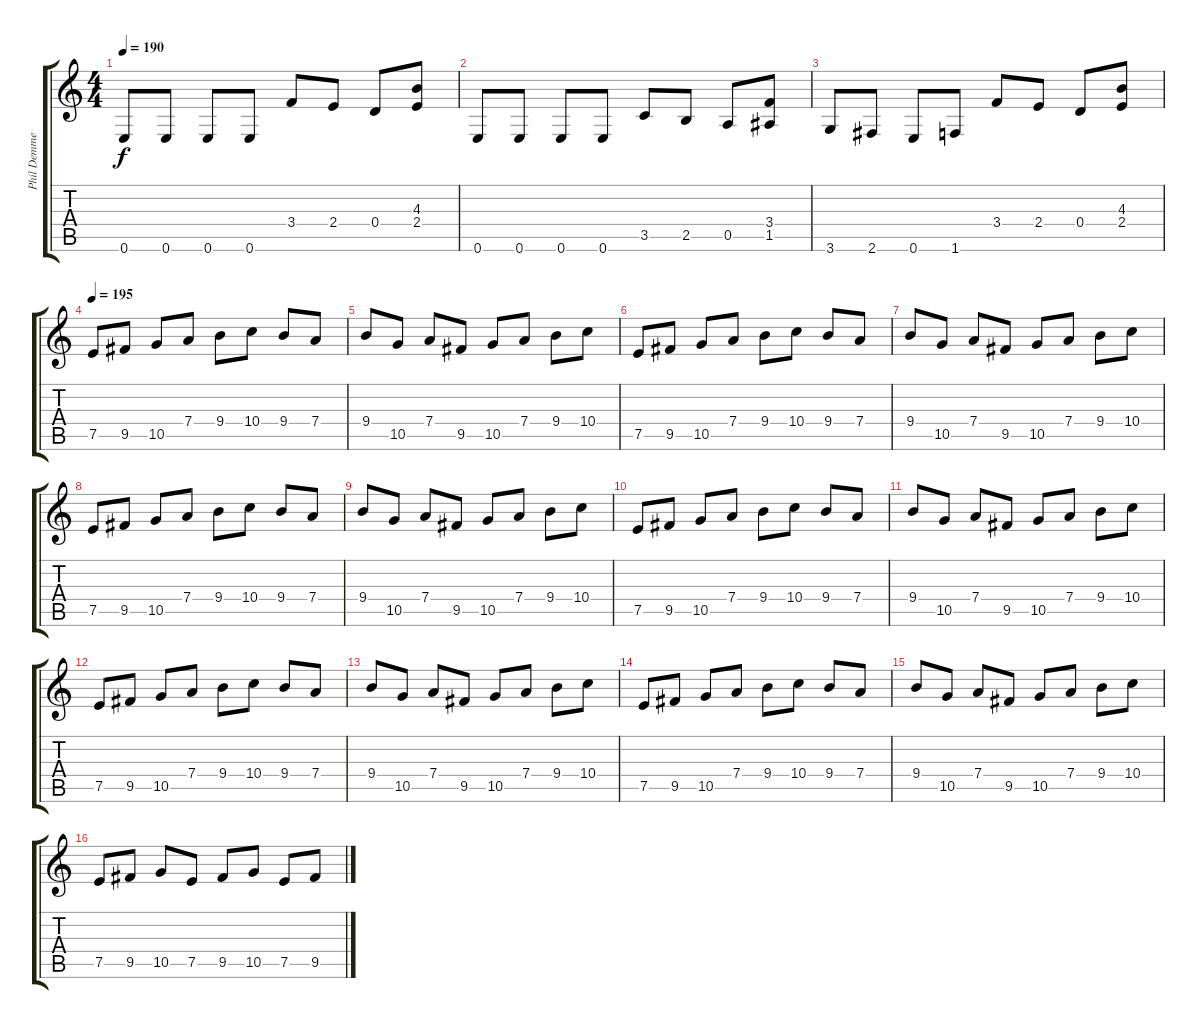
\track ("Phil Demmel" "Phil Demme") {instrument distortionguitar}
\staff {score tabs}
\tuning (E4 B3 G3 D3 A2 E2) {hide}
\ts (4 4)
\tempo 190
\clef g2
\ks c
0.6.8{dy f} 0.6.8 0.6.8 0.6.8 3.4.8 2.4.8 0.4.8 (4.3 2.4).8 |
0.6.8 0.6.8 0.6.8 0.6.8 3.5.8 2.5.8 0.5.8 (3.4 1.5).8 |
3.6.8 2.6.8 0.6.8 1.6.8 3.4.8 2.4.8 0.4.8 (4.3 2.4).8 |
\tempo 195
7.5.8 9.5.8 10.5.8 7.4.8 9.4.8 10.4.8 9.4.8 7.4.8 |
9.4.8 10.5.8 7.4.8 9.5.8 10.5.8 7.4.8 9.4.8 10.4.8 |
7.5.8 9.5.8 10.5.8 7.4.8 9.4.8 10.4.8 9.4.8 7.4.8 |
9.4.8 10.5.8 7.4.8 9.5.8 10.5.8 7.4.8 9.4.8 10.4.8 |
7.5.8 9.5.8 10.5.8 7.4.8 9.4.8 10.4.8 9.4.8 7.4.8 |
9.4.8 10.5.8 7.4.8 9.5.8 10.5.8 7.4.8 9.4.8 10.4.8 |
7.5.8 9.5.8 10.5.8 7.4.8 9.4.8 10.4.8 9.4.8 7.4.8 |
9.4.8 10.5.8 7.4.8 9.5.8 10.5.8 7.4.8 9.4.8 10.4.8 |
7.5.8 9.5.8 10.5.8 7.4.8 9.4.8 10.4.8 9.4.8 7.4.8 |
9.4.8 10.5.8 7.4.8 9.5.8 10.5.8 7.4.8 9.4.8 10.4.8 |
7.5.8 9.5.8 10.5.8 7.4.8 9.4.8 10.4.8 9.4.8 7.4.8 |
9.4.8 10.5.8 7.4.8 9.5.8 10.5.8 7.4.8 9.4.8 10.4.8 |
7.5.8 9.5.8 10.5.8 7.5.8 9.5.8 10.5.8 7.5.8 9.5.8
